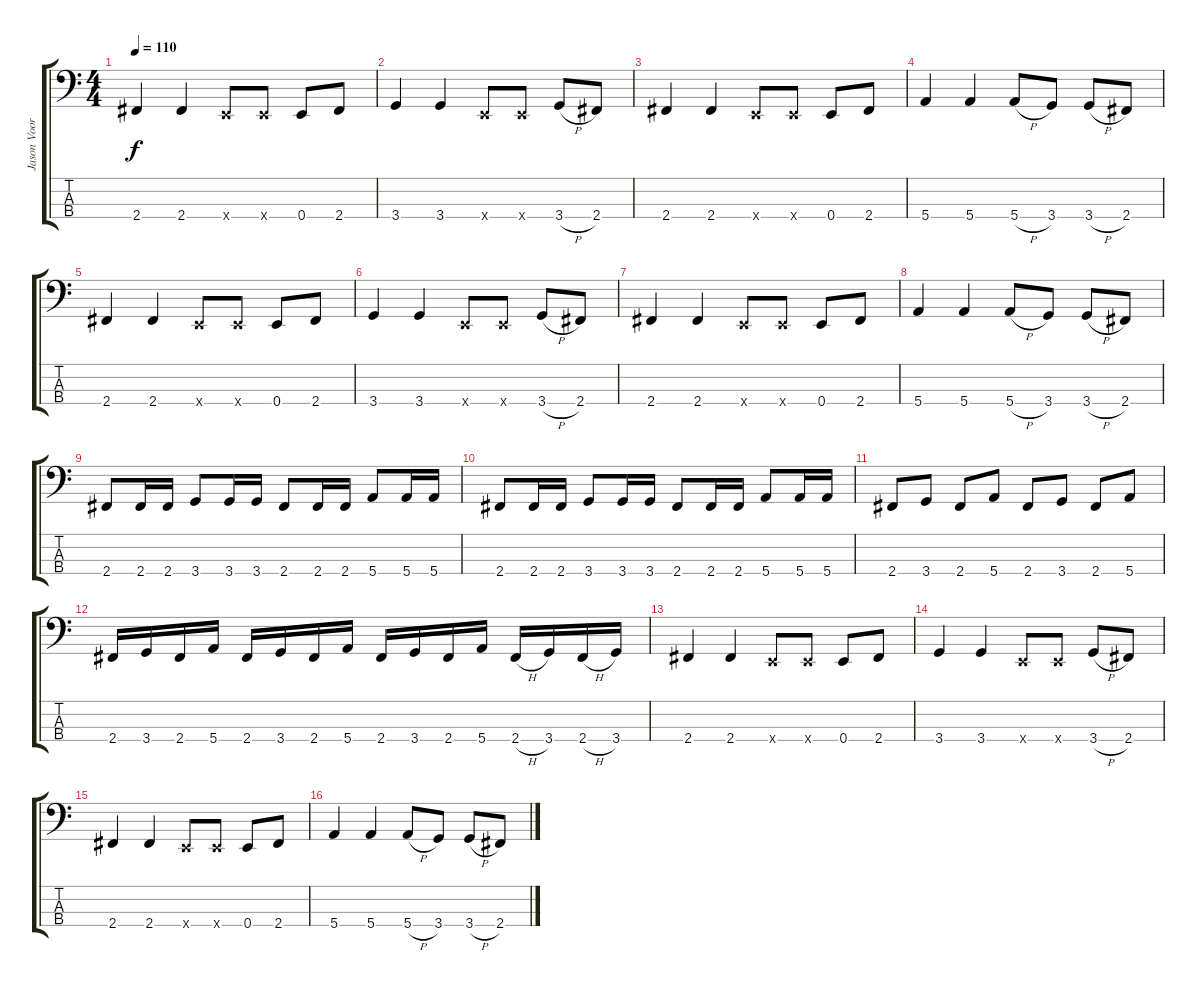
\track ("Jason Voorhees" "Jason Voor") {instrument slapbass1}
\staff {score tabs}
\tuning (G2 D2 A1 E1) {hide}
\ts (4 4)
\tempo 110
\clef f4
\ks c
2.4.4{dy f} 2.4.4 0.4{x}.8 0.4{x}.8 0.4.8 2.4.8 |
3.4.4 3.4.4 0.4{x}.8 0.4{x}.8 3.4{h}.8 2.4.8 |
2.4.4 2.4.4 0.4{x}.8 0.4{x}.8 0.4.8 2.4.8 |
5.4.4 5.4.4 5.4{h}.8 3.4.8 3.4{h}.8 2.4.8 |
2.4.4 2.4.4 0.4{x}.8 0.4{x}.8 0.4.8 2.4.8 |
3.4.4 3.4.4 0.4{x}.8 0.4{x}.8 3.4{h}.8 2.4.8 |
2.4.4 2.4.4 0.4{x}.8 0.4{x}.8 0.4.8 2.4.8 |
5.4.4 5.4.4 5.4{h}.8 3.4.8 3.4{h}.8 2.4.8 |
2.4.8 2.4.16 2.4.16 3.4.8 3.4.16 3.4.16 2.4.8 2.4.16 2.4.16 5.4.8 5.4.16 5.4.16 |
2.4.8 2.4.16 2.4.16 3.4.8 3.4.16 3.4.16 2.4.8 2.4.16 2.4.16 5.4.8 5.4.16 5.4.16 |
2.4.8 3.4.8 2.4.8 5.4.8 2.4.8 3.4.8 2.4.8 5.4.8 |
2.4.16 3.4.16 2.4.16 5.4.16 2.4.16 3.4.16 2.4.16 5.4.16 2.4.16 3.4.16 2.4.16 5.4.16 2.4{h}.16 3.4.16 2.4{h}.16 3.4.16 |
2.4.4 2.4.4 0.4{x}.8 0.4{x}.8 0.4.8 2.4.8 |
3.4.4 3.4.4 0.4{x}.8 0.4{x}.8 3.4{h}.8 2.4.8 |
2.4.4 2.4.4 0.4{x}.8 0.4{x}.8 0.4.8 2.4.8 |
5.4.4 5.4.4 5.4{h}.8 3.4.8 3.4{h}.8 2.4.8
